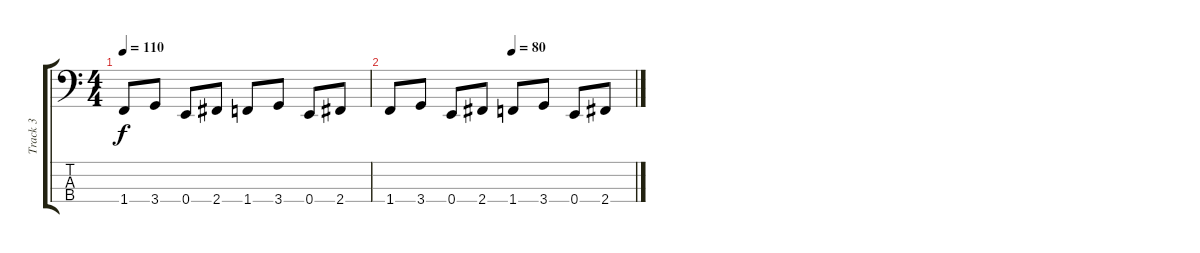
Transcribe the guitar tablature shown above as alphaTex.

\track ("Track 3" "Track 3") {instrument electricbassfinger}
\staff {score tabs}
\tuning (G2 D2 A1 E1) {hide}
\ts (4 4)
\tempo 110
\clef f4
\ks c
1.4.8{dy f} 3.4.8 0.4.8 2.4.8 1.4.8 3.4.8 0.4.8 2.4.8 |
\tempo (80 0.5)
1.4.8 3.4.8 0.4.8 2.4.8 1.4.8 3.4.8 0.4.8 2.4.8
